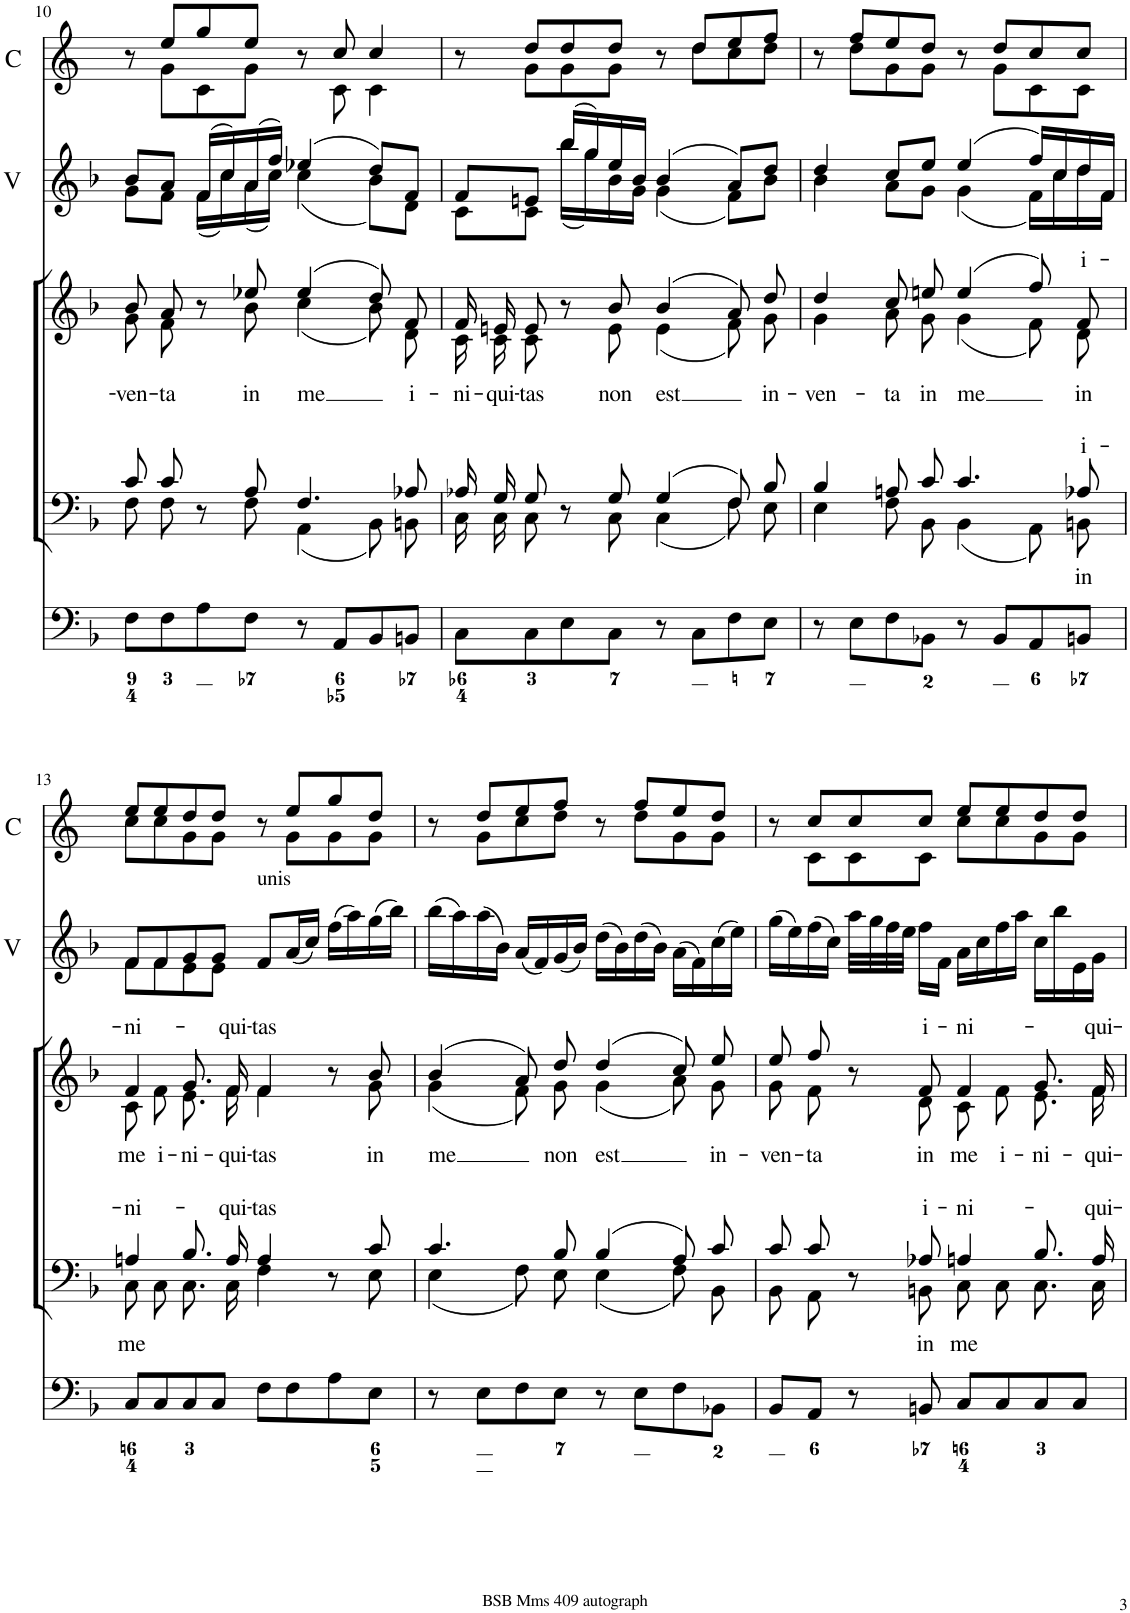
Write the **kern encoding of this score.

**kern	**kern	**text	**kern	**text	**kern	**kern	**kern	**kern
*part7	*part6	*part6	*part5	*part5	*part4	*part3	*part2	*part1
*staff7	*staff6	*staff6	*staff5	*staff5	*staff4	*staff3	*staff2	*staff1
*I"Organ	*I"Voice	*	*I"Voice	*	*I"Violin	*I"Violin	*I"2 Violini	*I"Corni in F
*	*	*	*	*	*I'Vln.	*I'Vln.	*I'V	*I'C
!!LO:PB:g=z
*clefF4	*clefF4	*	*clefG2	*	*clefG2	*clefG2	*clefG2	*clefG2
*	*	*	*	*	*	*	*	*Trd4c7
*k[b-]	*k[b-]	*	*k[b-]	*	*k[b-]	*k[b-]	*k[b-]	*k[]
*M4/4	*M4/4	*	*M4/4	*	*M4/4	*M4/4	*M4/4	*M4/4
*met(c)	*met(c)	*	*met(c)	*	*met(c)	*met(c)	*met(c)	*met(c)
=10	=10	=10	=10	=10	=10	=10	=10	=10
*	*^	*	*^	*	*	*	*	*
!	!	!	!	!	!	!LO:LY:b	!	!	!	!
*	*	*	*	*	*	*	*	*	*^	*^
8F\L	8c/L	8F\L	.	8b-/L	8g\L	-ven-	8g	8b-	8b-/L	8g\L	8r	8ryy
!	!	!	!	!	!	!LO:LY:b	!	!	!	!	!	!
8F\	8c/J	8F\J	.	8a/J	8f\J	-ta	8f	8a	8a/J	8f\J	8ee/L	8g\L
8A\	8r	8ryy	.	8r	8ryy	.	(16f	(16f	(16f/LL	(16f\LL	8gg/	8c\
.	.	.	.	.	.	.	16cc)	16cc)	16cc/)	16cc\)	.	.
!	!	!	!	!	!	!LO:LY:b	!	!	!	!	!	!
8F\J	8A/	8F\	.	8ee-X/	8b-\	in	(16a	(16a	(16a/	(16a\	8ee/J	8g\J
.	.	.	.	.	.	.	16cc)	16ff)	16ff/JJ)	16cc\JJ)	.	.
!	!	!	!	!	!	!LO:LY:b	!	!	!	!	!	!
8r	4.F/	(4AA\	.	(4ee-/	(4cc\	me	(4cc	(4ee-X	(4ee-X/	(4cc\	8r	8ryy
8AA/L	.	.	.	.	.	.	.	.	.	.	8cc/	8c\
8BB-/	.	8BB-\L)	.	8dd/L)	8b-\L)	.	8b-)	8dd)	8dd/L)	8b-\L)	4cc/	4c\
!	!	!	!	!	!	!LO:LY:b	!	!	!	!	!	!
8BBn/J	8A-X/	8BBn\J	.	8f/J	8d\J	i-	8d	8f	8f/J	8d\J	.	.
=11	=11	=11	=11	=11	=11	=11	=11	=11	=11	=11	=11	=11
!	!	!	!	!	!	!LO:LY:b	!	!	!	!	!	!
8C\L	16A-X/LL	16C\LL	.	16f/LL	16c\LL	-ni-	8c	8f	8f/L	8c\L	8r	8ryy
!	!	!	!	!	!	!LO:LY:b	!	!	!	!	!	!
.	16G/J	16C\J	.	16en/J	16c\J	-qui-	.	.	.	.	.	.
!	!	!	!	!	!	!LO:LY:b	!	!	!	!	!	!
8C\	8G/J	8C\J	.	8e/J	8c\J	-tas	8c	8en	8en/J	8c\J	8dd/L	8g\L
8E\	8r	8ryy	.	8r	8ryy	.	(16bb-	(16bb-	(16bb-/LL	(16bb-\LL	8dd/	8g\
.	.	.	.	.	.	.	16gg)	16gg)	16gg/)	16gg\)	.	.
!	!	!	!	!	!	!LO:LY:b	!	!	!	!	!	!
8C\J	8G/	8C\	.	8b-/	8e\	non	16b-	16ee	16ee/	16b-\	8dd/J	8g\J
.	.	.	.	.	.	.	16g	16b-	16b-/JJ	16g\JJ	.	.
!	!	!	!	!	!	!LO:LY:b	!	!	!	!	!	!
8r	(4G/	(4C\	.	(4b-/	(4e\	est	(4g	(4b-	(4b-/	(4g\	8r	8ryy
8C\L	.	.	.	.	.	.	.	.	.	.	8dd/L	8dd\L
8F\	8F/L)	8F\L)	.	8a/L)	8f\L)	.	8f)	8a)	8a/L)	8f\L)	8ee/	8cc\
!	!	!	!	!	!	!LO:LY:b	!	!	!	!	!	!
8E\J	8B-/J	8E\J	.	8dd/J	8g\J	in-	8b-	8dd	8dd/J	8b-\J	8ff/J	8dd\J
=12	=12	=12	=12	=12	=12	=12	=12	=12	=12	=12	=12	=12
!	!	!	!	!	!	!LO:LY:b	!	!	!	!	!	!
8r	4B-/	4E\	.	4dd/	4g\	-ven-	4b-	4dd	4dd/	4b-\	8r	8ryy
8E\L	.	.	.	.	.	.	.	.	.	.	8ff/L	8dd\L
!	!	!	!	!	!	!LO:LY:b	!	!	!	!	!	!
8F\	8An/L	8F\L	.	8cc/L	8a\L	-ta	8a	8cc	8cc/L	8a\L	8ee/	8g\
!	!	!	!	!	!	!LO:LY:b	!	!	!	!	!	!
8BB-X\J	8c/J	8BB-\J	.	8een/J	8g\J	in	8g	8ee	8ee/J	8g\J	8dd/J	8g\J
!	!	!	!	!	!	!LO:LY:b	!	!	!	!	!	!
8r	4.c/	(4BB-\	.	(4ee/	(4g\	me	(4g	(4ee	(4ee/	(4g\	8r	8ryy
8BB-/L	.	.	.	.	.	.	.	.	.	.	8dd/L	8g\L
8AA/	.	8AA\L)	.	8ff/L)	8f\L)	.	16f)	16ff)	16ff/LL)	16f\LL)	8cc/	8c\
.	.	.	.	.	.	.	16cc	16cc	16cc/	16cc\	.	.
!	!	!	!LO:LY:a	!	!	!	!	!	!	!	!	!
!	!	!	!LO:LY:b	!	!	!LO:LY:a	!	!	!	!	!	!
!	!	!	!	!	!	!LO:LY:b	!	!	!	!	!	!
8BBn/J	8A-X/	8BBn\J	in	8f/J	8d\J	in	16dd	16dd	16dd/	16dd\	8cc/J	8c\J
.	.	.	.	.	.	.	16f	16f	16f/JJ	16f\JJ	.	.
!!LO:LB:g=z	!!
=13	=13	=13	=13	=13	=13	=13	=13	=13	=13	=13	=13	=13
!	!	!	!LO:LY:a	!	!	!	!	!	!	!	!	!
!	!	!	!LO:LY:b	!	!	!LO:LY:a	!	!	!	!	!	!
!	!	!	!	!	!	!LO:LY:b	!	!	!	!	!	!
8C/L	4An/	8C\L	me	4f/	8c\L	me	8f	8f	8f/L	8f\L	8ee/L	8cc\L
!	!	!	!	!	!	!LO:LY:b	!	!	!	!	!	!
8C/	.	8C\J	.	.	8f\J	i-	8f	8f	8f/	8f\	8ee/	8cc\
!	!	!	!	!	!	!LO:LY:b	!	!	!	!	!	!
8C/	8.B-/L	8.C\L	.	8.g/L	8.e\L	-ni-	8e	8g	8g/	8e\	8dd/	8g\
8C/J	.	.	.	.	.	.	8e	8g	8g/J	8e\J	8dd/J	8g\J
!	!	!	!LO:LY:a	!	!	!LO:LY:a	!	!	!	!	!	!
!	!	!	!	!	!	!LO:LY:b	!	!	!	!	!	!
.	16A/Jk	16C\Jk	-qui-	16f/Jk	16f\Jk	-qui-	.	.	.	.	.	.
!	!	!	!	!	!	!	!	!	!LO:TX:a:t=unis	!	!	!
!	!	!	!	!	!	!	!	!LO:TX:a:t=unis	!	!	!	!
!	!	!	!	!	!	!	!LO:TX:a:t=unis	!	!	!	!	!
!	!	!	!LO:LY:a	!	!	!LO:LY:a	!	!	!	!	!	!
!	!	!	!	!	!	!LO:LY:b	!	!	!	!	!	!
8F\L	4A/	4F\	-tas	4f/	4f\	-tas	8f	8f	8f/L	2ryy	8r	8ryy
8F\	.	.	.	.	.	.	(16a	(16a	(16a/L	.	8ee/L	8g\L
.	.	.	.	.	.	.	16cc)	16cc)	16cc/JJ)	.	.	.
8A\	8r	8ryy	.	8r	8ryy	.	(16ffLL	(16ffLL	(16ff\LL	.	8gg/	8g\
.	.	.	.	.	.	.	16aa)	16aa)	16aa\)	.	.	.
!	!	!	!	!	!	!LO:LY:b	!	!	!	!	!	!
8E\J	8c/	8E\	.	8b-/	8g\	in	(16gg	(16gg	(16gg\	.	8dd/J	8g\J
.	.	.	.	.	.	.	16bb-JJ)	16bb-JJ)	16bb-\JJ)	.	.	.
*	*	*	*	*	*	*	*	*	*v	*v	*	*
=14	=14	=14	=14	=14	=14	=14	=14	=14	=14	=14	=14
!	!	!	!	!	!	!LO:LY:b	!	!	!	!	!
8r	4.c/	(4E\	.	(4b-/	(4g\	me	(16bb-	(16bb-	(16bb-\LL	8r	8ryy
.	.	.	.	.	.	.	16aa)	16aa)	16aa\)	.	.
8E\L	.	.	.	.	.	.	(16aa	(16aa	(16aa\	8dd/L	8g\L
.	.	.	.	.	.	.	16b-)	16b-)	16b-\JJ)	.	.
8F\	.	8F\L)	.	8a/L)	8f\L)	.	(16a	(16a	(16a/LL	8ee/	8cc\
.	.	.	.	.	.	.	16f)	16f)	16f/)	.	.
!	!	!	!	!	!	!LO:LY:b	!	!	!	!	!
8E\J	8B-/	8E\J	.	8dd/J	8g\J	non	(16g	(16g	(16g/	8ff/J	8dd\J
.	.	.	.	.	.	.	16b-)	16b-)	16b-/JJ)	.	.
!	!	!	!	!	!	!LO:LY:b	!	!	!	!	!
8r	(4B-/	(4E\	.	(4dd/	(4g\	est	(16dd	(16dd	(16dd\LL	8r	8ryy
.	.	.	.	.	.	.	16b-)	16b-)	16b-\)	.	.
8E\L	.	.	.	.	.	.	(16dd	(16dd	(16dd\	8ff/L	8dd\L
.	.	.	.	.	.	.	16b-)	16b-)	16b-\JJ)	.	.
8F\	8A/L)	8F\L)	.	8cc/L)	8a\L)	.	(16a	(16a	(16a\LL	8ee/	8g\
.	.	.	.	.	.	.	16f)	16f)	16f\)	.	.
!	!	!	!	!	!	!LO:LY:b	!	!	!	!	!
8BB-X\J	8c/J	8BB-\J	.	8ee/J	8g\J	in-	(16cc	(16cc	(16cc\	8dd/J	8g\J
.	.	.	.	.	.	.	16ee)	16ee)	16ee\JJ)	.	.
=15	=15	=15	=15	=15	=15	=15	=15	=15	=15	=15	=15
!	!	!	!	!	!	!LO:LY:b	!	!	!	!	!
8BB-/L	8c/L	8BB-\L	.	8ee/L	8g\L	-ven-	(16gg	(16gg	(16gg\LL	8r	8ryy
.	.	.	.	.	.	.	16ee)	16ee)	16ee\)	.	.
!	!	!	!	!	!	!LO:LY:b	!	!	!	!	!
8AA/J	8c/J	8AA\J	.	8ff/J	8f\J	-ta	(16ff	(16ff	(16ff\	8cc/L	8c\L
.	.	.	.	.	.	.	16cc)	16cc)	16cc\JJ)	.	.
8r	8r	8ryy	.	8r	8ryy	.	32aa	32aa	32aa\LLL	8cc/	8c\
.	.	.	.	.	.	.	32gg	32gg	32gg\	.	.
.	.	.	.	.	.	.	32ff	32ff	32ff\	.	.
.	.	.	.	.	.	.	32ee	32ee	32ee\JJJ	.	.
!	!	!	!LO:LY:a	!	!	!	!	!	!	!	!
!	!	!	!LO:LY:b	!	!	!LO:LY:a	!	!	!	!	!
!	!	!	!	!	!	!LO:LY:b	!	!	!	!	!
8BBn/	8A-X/	8BBn\L	in	8f/	8d\L	in	16ff	16ff	16ff\LL	8cc/J	8c\J
.	.	.	.	.	.	.	16f	16f	16f\JJ	.	.
!	!	!	!LO:LY:a	!	!	!	!	!	!	!	!
!	!	!	!LO:LY:b	!	!	!LO:LY:a	!	!	!	!	!
!	!	!	!	!	!	!LO:LY:b	!	!	!	!	!
8C/L	4An/	8C\	me	4f/	8c\	me	16a	16a	16a\LL	8ee/L	8cc\L
.	.	.	.	.	.	.	16cc	16cc	16cc\	.	.
!	!	!	!	!	!	!LO:LY:b	!	!	!	!	!
8C/	.	8C\J	.	.	8f\J	i-	16ff	16ff	16ff\	8ee/	8cc\
.	.	.	.	.	.	.	16aa	16aa	16aa\JJ	.	.
!	!	!	!	!	!	!LO:LY:b	!	!	!	!	!
8C/	8.B-/L	8.C\L	.	8.g/L	8.e\L	-ni-	16cc	16cc	16cc\LL	8dd/	8g\
.	.	.	.	.	.	.	16bb-	16bb-	16bb-\	.	.
8C/J	.	.	.	.	.	.	16e	16e	16e\	8dd/J	8g\J
!	!	!	!LO:LY:a	!	!	!LO:LY:a	!	!	!	!	!
!	!	!	!	!	!	!LO:LY:b	!	!	!	!	!
.	16A/Jk	16C\Jk	-qui-	16f/Jk	16f\Jk	-qui-	16g	16g	16g\JJ	.	.
*	*v	*v	*	*	*	*	*	*	*	*v	*v
*	*	*	*v	*v	*	*	*	*	*
=	=	=	=	=	=	=	=	=
*-	*-	*-	*-	*-	*-	*-	*-	*-
